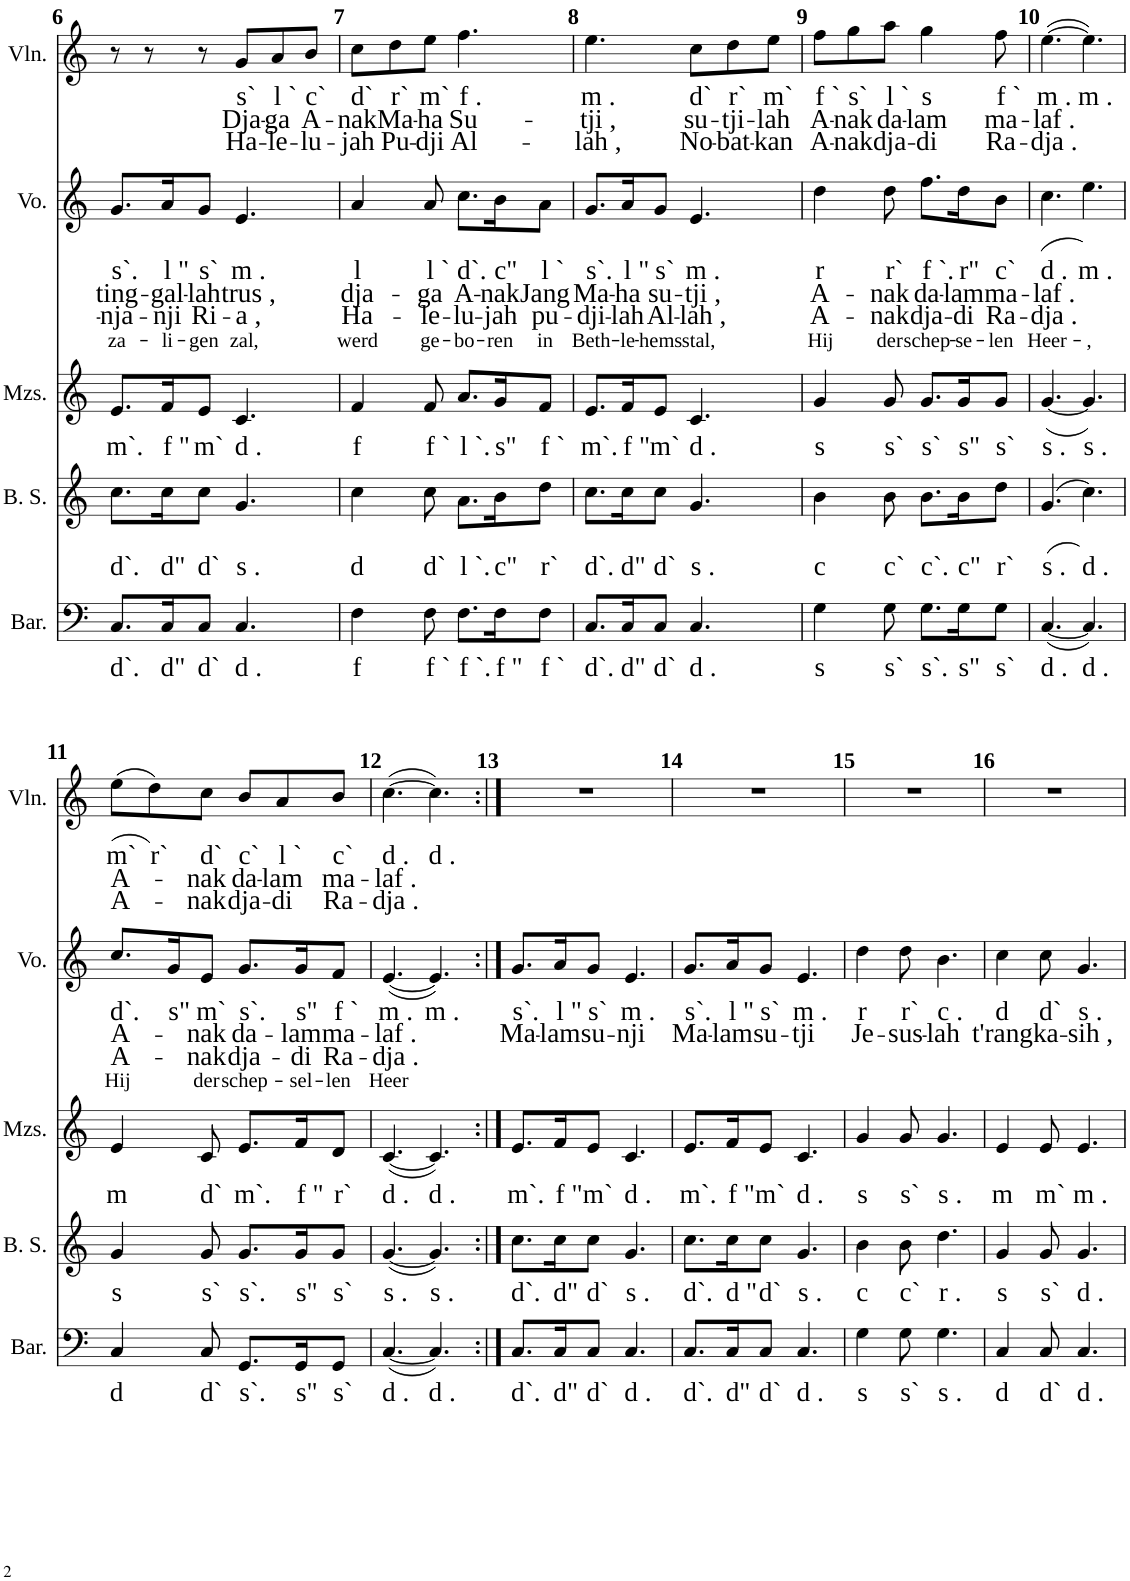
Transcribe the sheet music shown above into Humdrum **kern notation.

**kern	**text	**kern	**text	**kern	**text	**kern	**text	**text	**text	**text	**kern	**text	**text	**text
*part5	*part5	*part4	*part4	*part3	*part3	*part2	*part2	*part2	*part2	*part2	*part1	*part1	*part1	*part1
*staff5	*staff5	*staff4	*staff4	*staff3	*staff3	*staff2	*staff2	*staff2	*staff2	*staff2	*staff1	*staff1	*staff1	*staff1
*I"Baritone	*	*I"Boy Soprano	*	*I"Mezzosoprano	*	*I"Voice	*	*	*	*	*I"Violin	*	*	*
*I'Bar.	*	*I'B. S.	*	*I'Mzs.	*	*I'Vo.	*	*	*	*	*I'Vln.	*	*	*
!!LO:PB:g=z
*clefF4	*	*clefG2	*	*clefG2	*	*clefG2	*	*	*	*	*clefG2	*	*	*
*k[]	*	*k[]	*	*k[]	*	*k[]	*	*	*	*	*k[]	*	*	*
*M6/8	*	*M6/8	*	*M6/8	*	*M6/8	*	*	*	*	*M6/8	*	*	*
=6	=6	=6	=6	=6	=6	=6	=6	=6	=6	=6	=6	=6	=6	=6
!	!LO:LY:b	!	!LO:LY:b	!	!LO:LY:b	!	!LO:LY:b	!LO:LY:b	!LO:LY:b	!LO:LY:b	!	!	!	!
8.C/L	d`.	8.cc\L	d`.	8.e/L	m`.	8.g/L	s`.	ting-	-nja-	za-	8r	.	.	.
.	.	.	.	.	.	.	.	.	.	.	8r	.	.	.
!	!LO:LY:b	!	!LO:LY:b	!	!LO:LY:b	!	!LO:LY:b	!LO:LY:b	!LO:LY:b	!LO:LY:b	!	!	!	!
16C/K	d"	16cc\K	d"	16f/K	f "	16a/K	l "	-gal-	-nji	-li-	.	.	.	.
!	!LO:LY:b	!	!LO:LY:b	!	!LO:LY:b	!	!LO:LY:b	!LO:LY:b	!LO:LY:b	!LO:LY:b	!	!	!	!
8C/J	d`	8cc\J	d`	8e/J	m`	8g/J	s`	-lah	Ri-	-gen	8r	.	.	.
!	!LO:LY:b	!	!LO:LY:b	!	!LO:LY:b	!	!LO:LY:b	!LO:LY:b	!LO:LY:b	!LO:LY:b	!	!LO:LY:b	!LO:LY:b	!LO:LY:b
4.C/	d .	4.g/	s .	4.c/	d .	4.e/	m .	trus ,	-a ,	zal,	8g/L	s`	Dja-	Ha-
!	!	!	!	!	!	!	!	!	!	!	!	!LO:LY:b	!LO:LY:b	!LO:LY:b
.	.	.	.	.	.	.	.	.	.	.	8a/	l `	-ga	-le-
!	!	!	!	!	!	!	!	!	!	!	!	!LO:LY:b	!LO:LY:b	!LO:LY:b
.	.	.	.	.	.	.	.	.	.	.	8b/J	c`	A-	-lu-
=7	=7	=7	=7	=7	=7	=7	=7	=7	=7	=7	=7	=7	=7	=7
!	!LO:LY:b	!	!LO:LY:b	!	!LO:LY:b	!	!LO:LY:b	!LO:LY:b	!LO:LY:b	!LO:LY:b	!	!LO:LY:b	!LO:LY:b	!LO:LY:b
4F\	f	4cc\	d	4f/	f	4a/	l	dja-	Ha-	werd	8cc\L	d`	-nak	-jah
!	!	!	!	!	!	!	!	!	!	!	!	!LO:LY:b	!LO:LY:b	!LO:LY:b
.	.	.	.	.	.	.	.	.	.	.	8dd\	r`	Ma-	Pu-
!	!LO:LY:b	!	!LO:LY:b	!	!LO:LY:b	!	!LO:LY:b	!LO:LY:b	!LO:LY:b	!LO:LY:b	!	!LO:LY:b	!LO:LY:b	!LO:LY:b
8F\	f `	8cc\	d`	8f/	f `	8a/	l `	-ga	-le-	ge-	8ee\J	m`	-ha	-dji
!	!LO:LY:b	!	!LO:LY:b	!	!LO:LY:b	!	!LO:LY:b	!LO:LY:b	!LO:LY:b	!LO:LY:b	!	!LO:LY:b	!LO:LY:b	!LO:LY:b
8.F\L	f `.	8.a\L	l `.	8.a/L	l `.	8.cc\L	d`.	A-	-lu-	-bo-	4.ff\	f .	Su-	Al-
!	!LO:LY:b	!	!LO:LY:b	!	!LO:LY:b	!	!LO:LY:b	!LO:LY:b	!LO:LY:b	!LO:LY:b	!	!	!	!
16F\K	f "	16b\K	c"	16g/K	s"	16b\K	c"	-nak	-jah	-ren	.	.	.	.
!	!LO:LY:b	!	!LO:LY:b	!	!LO:LY:b	!	!LO:LY:b	!LO:LY:b	!LO:LY:b	!LO:LY:b	!	!	!	!
8F\J	f `	8dd\J	r`	8f/J	f `	8a\J	l `	Jang	pu-	in	.	.	.	.
=8	=8	=8	=8	=8	=8	=8	=8	=8	=8	=8	=8	=8	=8	=8
!	!LO:LY:b	!	!LO:LY:b	!	!LO:LY:b	!	!LO:LY:b	!LO:LY:b	!LO:LY:b	!LO:LY:b	!	!LO:LY:b	!LO:LY:b	!LO:LY:b
8.C/L	d`.	8.cc\L	d`.	8.e/L	m`.	8.g/L	s`.	Ma-	-dji-	Beth-	4.ee\	m .	-tji ,	-lah ,
!	!LO:LY:b	!	!LO:LY:b	!	!LO:LY:b	!	!LO:LY:b	!LO:LY:b	!LO:LY:b	!LO:LY:b	!	!	!	!
16C/K	d"	16cc\K	d"	16f/K	f "	16a/K	l "	-ha	-lah	-le-	.	.	.	.
!	!LO:LY:b	!	!LO:LY:b	!	!LO:LY:b	!	!LO:LY:b	!LO:LY:b	!LO:LY:b	!LO:LY:b	!	!	!	!
8C/J	d`	8cc\J	d`	8e/J	m`	8g/J	s`	su-	Al-	-hems	.	.	.	.
!	!LO:LY:b	!	!LO:LY:b	!	!LO:LY:b	!	!LO:LY:b	!LO:LY:b	!LO:LY:b	!LO:LY:b	!	!LO:LY:b	!LO:LY:b	!LO:LY:b
4.C/	d .	4.g/	s .	4.c/	d .	4.e/	m .	-tji ,	-lah ,	stal,	8cc\L	d`	su-	No-
!	!	!	!	!	!	!	!	!	!	!	!	!LO:LY:b	!LO:LY:b	!LO:LY:b
.	.	.	.	.	.	.	.	.	.	.	8dd\	r`	-tji-	-bat-
!	!	!	!	!	!	!	!	!	!	!	!	!LO:LY:b	!LO:LY:b	!LO:LY:b
.	.	.	.	.	.	.	.	.	.	.	8ee\J	m`	-lah	-kan
=9	=9	=9	=9	=9	=9	=9	=9	=9	=9	=9	=9	=9	=9	=9
!	!LO:LY:b	!	!LO:LY:b	!	!LO:LY:b	!	!LO:LY:b	!LO:LY:b	!LO:LY:b	!LO:LY:b	!	!LO:LY:b	!LO:LY:b	!LO:LY:b
4G\	s	4b\	c	4g/	s	4dd\	r	A-	A-	Hij	8ff\L	f `	A-	A-
!	!	!	!	!	!	!	!	!	!	!	!	!LO:LY:b	!LO:LY:b	!LO:LY:b
.	.	.	.	.	.	.	.	.	.	.	8gg\	s`	-nak	-nak
!	!LO:LY:b	!	!LO:LY:b	!	!LO:LY:b	!	!LO:LY:b	!LO:LY:b	!LO:LY:b	!LO:LY:b	!	!LO:LY:b	!LO:LY:b	!LO:LY:b
8G\	s`	8b\	c`	8g/	s`	8dd\	r`	-nak	-nak	der	8aa\J	l `	da-	dja-
!	!LO:LY:b	!	!LO:LY:b	!	!LO:LY:b	!	!LO:LY:b	!LO:LY:b	!LO:LY:b	!LO:LY:b	!	!LO:LY:b	!LO:LY:b	!LO:LY:b
8.G\L	s`.	8.b\L	c`.	8.g/L	s`	8.ff\L	f `.	da-	dja-	schep-	4gg\	s	-lam	-di
!	!LO:LY:b	!	!LO:LY:b	!	!LO:LY:b	!	!LO:LY:b	!LO:LY:b	!LO:LY:b	!LO:LY:b	!	!	!	!
16G\K	s"	16b\K	c"	16g/K	s"	16dd\K	r"	-lam	-di	-se-	.	.	.	.
!	!LO:LY:b	!	!LO:LY:b	!	!LO:LY:b	!	!LO:LY:b	!LO:LY:b	!LO:LY:b	!LO:LY:b	!	!LO:LY:b	!LO:LY:b	!LO:LY:b
8G\J	s`	8dd\J	r`	8g/J	s`	8b\J	c`	ma-	Ra-	-len	8ff\	f `	ma-	Ra-
=10	=10	=10	=10	=10	=10	=10	=10	=10	=10	=10	=10	=10	=10	=10
!	!LO:LY:b	!	!LO:LY:b	!	!LO:LY:b	!	!LO:LY:b	!LO:LY:b	!LO:LY:b	!LO:LY:b	!	!LO:LY:b	!LO:LY:b	!LO:LY:b
([4.C/	d .	((4.g/	s .	([4.g/	s .	(4.cc\	d .	-laf .	-dja .	Heer-	([4.ee\	m .	-laf .	-dja .
!	!LO:LY:b	!	!LO:LY:b	!	!LO:LY:b	!	!LO:LY:b	!	!	!LO:LY:b	!	!LO:LY:b	!	!
4.C/])	d .	4.cc\))	d .	4.g/])	s .	4.ee\)	m .	.	.	-,	4.ee\])	m .	.	.
!!LO:LB:g=z
=11	=11	=11	=11	=11	=11	=11	=11	=11	=11	=11	=11	=11	=11	=11
!	!LO:LY:b	!	!LO:LY:b	!	!LO:LY:b	!	!LO:LY:b	!LO:LY:b	!LO:LY:b	!LO:LY:b	!	!LO:LY:b	!LO:LY:b	!LO:LY:b
4C/	d	4g/	s	4e/	m	8.cc/L	d`.	A-	A-	Hij	((8ee\L	m`	A-	A-
!	!	!	!	!	!	!	!	!	!	!	!	!LO:LY:b	!	!
.	.	.	.	.	.	.	.	.	.	.	8dd\))	r`	.	.
!	!	!	!	!	!	!	!LO:LY:b	!	!	!	!	!	!	!
.	.	.	.	.	.	16g/K	s"	.	.	.	.	.	.	.
!	!LO:LY:b	!	!LO:LY:b	!	!LO:LY:b	!	!LO:LY:b	!LO:LY:b	!LO:LY:b	!LO:LY:b	!	!LO:LY:b	!LO:LY:b	!LO:LY:b
8C/	d`	8g/	s`	8c/	d`	8e/J	m`	-nak	-nak	der	8cc\J	d`	-nak	-nak
!	!LO:LY:b	!	!LO:LY:b	!	!LO:LY:b	!	!LO:LY:b	!LO:LY:b	!LO:LY:b	!LO:LY:b	!	!LO:LY:b	!LO:LY:b	!LO:LY:b
8.GG/L	s`.	8.g/L	s`.	8.e/L	m`.	8.g/L	s`.	da-	dja-	schep-	8b/L	c`	da-	dja-
!	!	!	!	!	!	!	!	!	!	!	!	!LO:LY:b	!LO:LY:b	!LO:LY:b
.	.	.	.	.	.	.	.	.	.	.	8a/	l `	-lam	-di
!	!LO:LY:b	!	!LO:LY:b	!	!LO:LY:b	!	!LO:LY:b	!LO:LY:b	!LO:LY:b	!LO:LY:b	!	!	!	!
16GG/K	s"	16g/K	s"	16f/K	f "	16g/K	s"	-lam	-di	-sel-	.	.	.	.
!	!LO:LY:b	!	!LO:LY:b	!	!LO:LY:b	!	!LO:LY:b	!LO:LY:b	!LO:LY:b	!LO:LY:b	!	!LO:LY:b	!LO:LY:b	!LO:LY:b
8GG/J	s`	8g/J	s`	8d/J	r`	8f/J	f `	ma-	Ra-	-len	8b/J	c`	ma-	Ra-
=12	=12	=12	=12	=12	=12	=12	=12	=12	=12	=12	=12	=12	=12	=12
!	!LO:LY:b	!	!LO:LY:b	!	!LO:LY:b	!	!LO:LY:b	!LO:LY:b	!LO:LY:b	!LO:LY:b	!	!LO:LY:b	!LO:LY:b	!LO:LY:b
([4.C/	d .	([4.g/	s .	([4.c/	d .	([4.e/	m .	-laf .	-dja .	Heer	([4.cc\	d .	-laf .	-dja .
!	!LO:LY:b	!	!LO:LY:b	!	!LO:LY:b	!	!LO:LY:b	!	!	!	!	!LO:LY:b	!	!
4.C/])	d .	4.g/])	s .	4.c/])	d .	4.e/])	m .	.	.	.	4.cc\])	d .	.	.
=13:|!	=13:|!	=13:|!	=13:|!	=13:|!	=13:|!	=13:|!	=13:|!	=13:|!	=13:|!	=13:|!	=13:|!	=13:|!	=13:|!	=13:|!
!	!LO:LY:b	!	!LO:LY:b	!	!LO:LY:b	!	!LO:LY:b	!LO:LY:b	!	!	!	!	!	!
8.C/L	d`.	8.cc\L	d`.	8.e/L	m`.	8.g/L	s`.	Ma-	.	.	2.r	.	.	.
!	!LO:LY:b	!	!LO:LY:b	!	!LO:LY:b	!	!LO:LY:b	!LO:LY:b	!	!	!	!	!	!
16C/K	d"	16cc\K	d"	16f/K	f "	16a/K	l "	-lam	.	.	.	.	.	.
!	!LO:LY:b	!	!LO:LY:b	!	!LO:LY:b	!	!LO:LY:b	!LO:LY:b	!	!	!	!	!	!
8C/J	d`	8cc\J	d`	8e/J	m`	8g/J	s`	su-	.	.	.	.	.	.
!	!LO:LY:b	!	!LO:LY:b	!	!LO:LY:b	!	!LO:LY:b	!LO:LY:b	!	!	!	!	!	!
4.C/	d .	4.g/	s .	4.c/	d .	4.e/	m .	-nji	.	.	.	.	.	.
=14	=14	=14	=14	=14	=14	=14	=14	=14	=14	=14	=14	=14	=14	=14
!	!LO:LY:b	!	!LO:LY:b	!	!LO:LY:b	!	!LO:LY:b	!LO:LY:b	!	!	!	!	!	!
8.C/L	d`.	8.cc\L	d`.	8.e/L	m`.	8.g/L	s`.	Ma-	.	.	2.r	.	.	.
!	!LO:LY:b	!	!LO:LY:b	!	!LO:LY:b	!	!LO:LY:b	!LO:LY:b	!	!	!	!	!	!
16C/K	d"	16cc\K	d "	16f/K	f "	16a/K	l "	-lam	.	.	.	.	.	.
!	!LO:LY:b	!	!LO:LY:b	!	!LO:LY:b	!	!LO:LY:b	!LO:LY:b	!	!	!	!	!	!
8C/J	d`	8cc\J	d`	8e/J	m`	8g/J	s`	su-	.	.	.	.	.	.
!	!LO:LY:b	!	!LO:LY:b	!	!LO:LY:b	!	!LO:LY:b	!LO:LY:b	!	!	!	!	!	!
4.C/	d .	4.g/	s .	4.c/	d .	4.e/	m .	-tji	.	.	.	.	.	.
=15	=15	=15	=15	=15	=15	=15	=15	=15	=15	=15	=15	=15	=15	=15
!	!LO:LY:b	!	!LO:LY:b	!	!LO:LY:b	!	!LO:LY:b	!LO:LY:b	!	!	!	!	!	!
4G\	s	4b\	c	4g/	s	4dd\	r	Je-	.	.	2.r	.	.	.
!	!LO:LY:b	!	!LO:LY:b	!	!LO:LY:b	!	!LO:LY:b	!LO:LY:b	!	!	!	!	!	!
8G\	s`	8b\	c`	8g/	s`	8dd\	r`	-sus-	.	.	.	.	.	.
!	!LO:LY:b	!	!LO:LY:b	!	!LO:LY:b	!	!LO:LY:b	!LO:LY:b	!	!	!	!	!	!
4.G\	s .	4.dd\	r .	4.g/	s .	4.b\	c .	-lah	.	.	.	.	.	.
=16	=16	=16	=16	=16	=16	=16	=16	=16	=16	=16	=16	=16	=16	=16
!	!LO:LY:b	!	!LO:LY:b	!	!LO:LY:b	!	!LO:LY:b	!LO:LY:b	!	!	!	!	!	!
4C/	d	4g/	s	4e/	m	4cc\	d	t'rang	.	.	2.r	.	.	.
!	!LO:LY:b	!	!LO:LY:b	!	!LO:LY:b	!	!LO:LY:b	!LO:LY:b	!	!	!	!	!	!
8C/	d`	8g/	s`	8e/	m`	8cc\	d`	ka-	.	.	.	.	.	.
!	!LO:LY:b	!	!LO:LY:b	!	!LO:LY:b	!	!LO:LY:b	!LO:LY:b	!	!	!	!	!	!
4.C/	d .	4.g/	d .	4.e/	m .	4.g/	s .	-sih ,	.	.	.	.	.	.
=	=	=	=	=	=	=	=	=	=	=	=	=	=	=
*-	*-	*-	*-	*-	*-	*-	*-	*-	*-	*-	*-	*-	*-	*-
